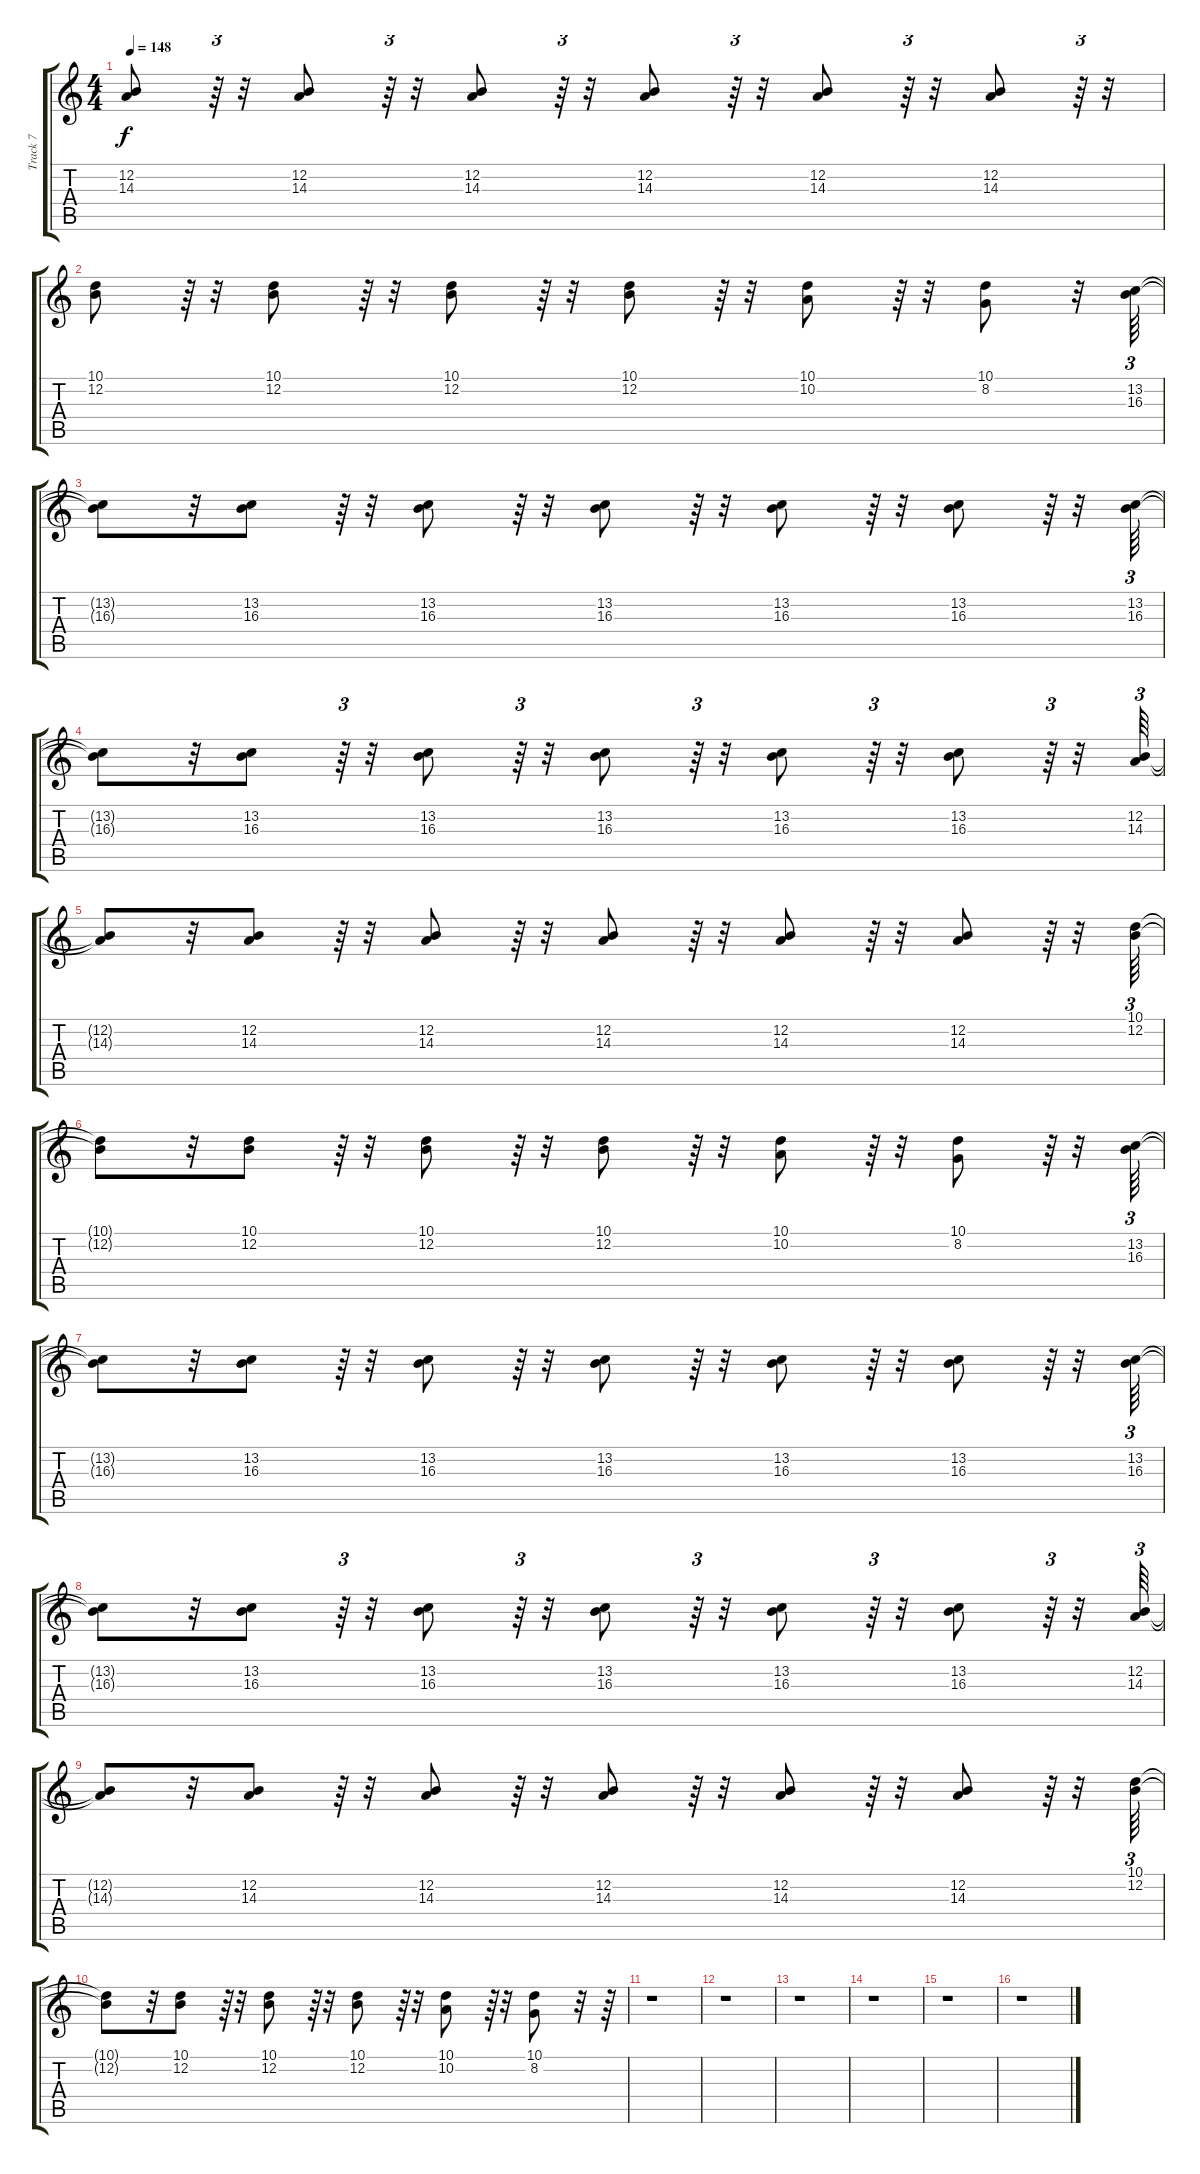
\track ("Track 7" "Track 7") {instrument acousticgrandpiano}
\staff {score tabs}
\tuning (E4 B3 G3 D3 A2 E2) {hide}
\ts (4 4)
\tempo 148
\clef g2
\ks c
(12.2 14.3).8{dy f} r.64{tu (3 2)} r.32 (12.2 14.3).8 r.64{tu (3 2)} r.32 (12.2 14.3).8 r.64{tu (3 2)} r.32 (12.2 14.3).8 r.64{tu (3 2)} r.32 (12.2 14.3).8 r.64{tu (3 2)} r.32 (12.2 14.3).8 r.64{tu (3 2)} r.32 |
(10.1 12.2).8 r.64{tu (3 2)} r.32 (10.1 12.2).8 r.64{tu (3 2)} r.32 (10.1 12.2).8 r.64{tu (3 2)} r.32 (10.1 12.2).8 r.64{tu (3 2)} r.32 (10.1 10.2).8 r.64{tu (3 2)} r.32 (10.1 8.2).8 r.32 (13.2 16.3).64{tu (3 2)} |
(13.2{t} 16.3{t}).8 r.32 (13.2 16.3).8 r.64{tu (3 2)} r.32 (13.2 16.3).8 r.64{tu (3 2)} r.32 (13.2 16.3).8 r.64{tu (3 2)} r.32 (13.2 16.3).8 r.64{tu (3 2)} r.32 (13.2 16.3).8 r.64{tu (3 2)} r.32 (13.2 16.3).64{tu (3 2)} |
(13.2{t} 16.3{t}).8 r.32 (13.2 16.3).8 r.64{tu (3 2)} r.32 (13.2 16.3).8 r.64{tu (3 2)} r.32 (13.2 16.3).8 r.64{tu (3 2)} r.32 (13.2 16.3).8 r.64{tu (3 2)} r.32 (13.2 16.3).8 r.64{tu (3 2)} r.32 (12.2 14.3).64{tu (3 2)} |
(12.2{t} 14.3{t}).8 r.32 (12.2 14.3).8 r.64{tu (3 2)} r.32 (12.2 14.3).8 r.64{tu (3 2)} r.32 (12.2 14.3).8 r.64{tu (3 2)} r.32 (12.2 14.3).8 r.64{tu (3 2)} r.32 (12.2 14.3).8 r.64{tu (3 2)} r.32 (10.1 12.2).64{tu (3 2)} |
(10.1{t} 12.2{t}).8 r.32 (10.1 12.2).8 r.64{tu (3 2)} r.32 (10.1 12.2).8 r.64{tu (3 2)} r.32 (10.1 12.2).8 r.64{tu (3 2)} r.32 (10.1 10.2).8 r.64{tu (3 2)} r.32 (10.1 8.2).8 r.64{tu (3 2)} r.32 (13.2 16.3).64{tu (3 2)} |
(13.2{t} 16.3{t}).8 r.32 (13.2 16.3).8 r.64{tu (3 2)} r.32 (13.2 16.3).8 r.64{tu (3 2)} r.32 (13.2 16.3).8 r.64{tu (3 2)} r.32 (13.2 16.3).8 r.64{tu (3 2)} r.32 (13.2 16.3).8 r.64{tu (3 2)} r.32 (13.2 16.3).64{tu (3 2)} |
(13.2{t} 16.3{t}).8 r.32 (13.2 16.3).8 r.64{tu (3 2)} r.32 (13.2 16.3).8 r.64{tu (3 2)} r.32 (13.2 16.3).8 r.64{tu (3 2)} r.32 (13.2 16.3).8 r.64{tu (3 2)} r.32 (13.2 16.3).8 r.64{tu (3 2)} r.32 (12.2 14.3).64{tu (3 2)} |
(12.2{t} 14.3{t}).8 r.32 (12.2 14.3).8 r.64{tu (3 2)} r.32 (12.2 14.3).8 r.64{tu (3 2)} r.32 (12.2 14.3).8 r.64{tu (3 2)} r.32 (12.2 14.3).8 r.64{tu (3 2)} r.32 (12.2 14.3).8 r.64{tu (3 2)} r.32 (10.1 12.2).64{tu (3 2)} |
(10.1{t} 12.2{t}).8 r.32 (10.1 12.2).8 r.64{tu (3 2)} r.32 (10.1 12.2).8 r.64{tu (3 2)} r.32 (10.1 12.2).8 r.64{tu (3 2)} r.32 (10.1 10.2).8 r.64{tu (3 2)} r.32 (10.1 8.2).8 r.32 r.64 |
r.1 |
r.1 |
r.1 |
r.1 |
r.1 |
r.1
